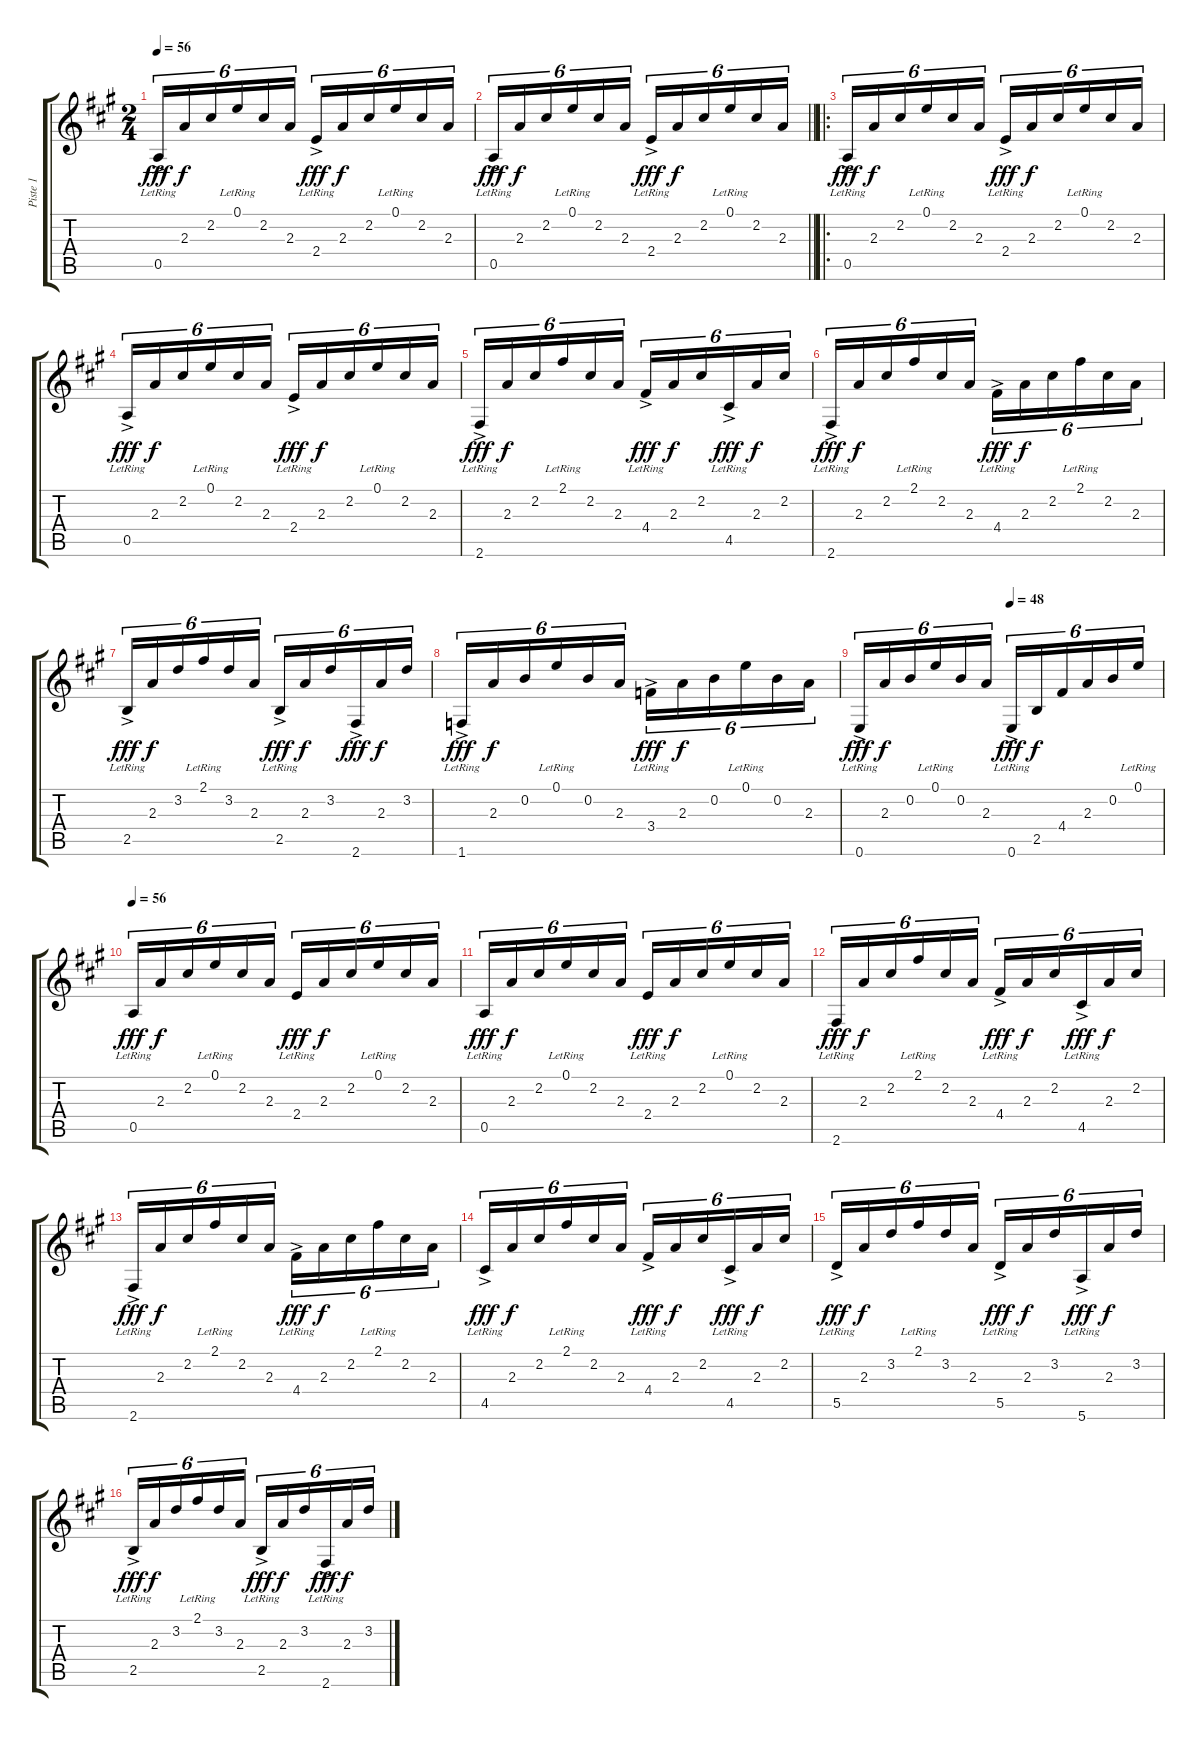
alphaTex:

\track ("Piste 1" "Piste 1") {instrument acousticguitarnylon}
\staff {score tabs}
\tuning (E4 B3 G3 D3 A2 E2) {hide}
\ts (2 4)
\tempo 56
\clef g2
\ks a
0.5{ac lr}.16{tu (6 4) dy fff instrument acousticguitarnylon} 2.3.16{tu (6 4) dy f} 2.2.16{tu (6 4)} 0.1{lr}.16{tu (6 4)} 2.2.16{tu (6 4)} 2.3.16{tu (6 4)} 2.4{ac lr}.16{tu (6 4) dy fff} 2.3.16{tu (6 4) dy f} 2.2.16{tu (6 4)} 0.1{lr}.16{tu (6 4)} 2.2.16{tu (6 4)} 2.3.16{tu (6 4)} |
\barLineRight lightlight
0.5{ac lr}.16{tu (6 4) dy fff} 2.3.16{tu (6 4) dy f} 2.2.16{tu (6 4)} 0.1{lr}.16{tu (6 4)} 2.2.16{tu (6 4)} 2.3.16{tu (6 4)} 2.4{ac lr}.16{tu (6 4) dy fff} 2.3.16{tu (6 4) dy f} 2.2.16{tu (6 4)} 0.1{lr}.16{tu (6 4)} 2.2.16{tu (6 4)} 2.3.16{tu (6 4)} |
\ro
0.5{ac lr}.16{tu (6 4) dy fff} 2.3.16{tu (6 4) dy f} 2.2.16{tu (6 4)} 0.1{lr}.16{tu (6 4)} 2.2.16{tu (6 4)} 2.3.16{tu (6 4)} 2.4{ac lr}.16{tu (6 4) dy fff} 2.3.16{tu (6 4) dy f} 2.2.16{tu (6 4)} 0.1{lr}.16{tu (6 4)} 2.2.16{tu (6 4)} 2.3.16{tu (6 4)} |
0.5{ac lr}.16{tu (6 4) dy fff} 2.3.16{tu (6 4) dy f} 2.2.16{tu (6 4)} 0.1{lr}.16{tu (6 4)} 2.2.16{tu (6 4)} 2.3.16{tu (6 4)} 2.4{ac lr}.16{tu (6 4) dy fff} 2.3.16{tu (6 4) dy f} 2.2.16{tu (6 4)} 0.1{lr}.16{tu (6 4)} 2.2.16{tu (6 4)} 2.3.16{tu (6 4)} |
2.6{ac lr}.16{tu (6 4) dy fff} 2.3.16{tu (6 4) dy f} 2.2.16{tu (6 4)} 2.1{lr}.16{tu (6 4)} 2.2.16{tu (6 4)} 2.3.16{tu (6 4)} 4.4{ac lr}.16{tu (6 4) dy fff} 2.3.16{tu (6 4) dy f} 2.2.16{tu (6 4)} 4.5{ac lr}.16{tu (6 4) dy fff} 2.3.16{tu (6 4) dy f} 2.2.16{tu (6 4)} |
2.6{ac lr}.16{tu (6 4) dy fff} 2.3.16{tu (6 4) dy f} 2.2.16{tu (6 4)} 2.1{lr}.16{tu (6 4)} 2.2.16{tu (6 4)} 2.3.16{tu (6 4)} 4.4{ac lr}.16{tu (6 4) dy fff} 2.3.16{tu (6 4) dy f} 2.2.16{tu (6 4)} 2.1{lr}.16{tu (6 4)} 2.2.16{tu (6 4)} 2.3.16{tu (6 4)} |
2.5{ac lr}.16{tu (6 4) dy fff} 2.3.16{tu (6 4) dy f} 3.2.16{tu (6 4)} 2.1{lr}.16{tu (6 4)} 3.2.16{tu (6 4)} 2.3.16{tu (6 4)} 2.5{ac lr}.16{tu (6 4) dy fff} 2.3.16{tu (6 4) dy f} 3.2.16{tu (6 4)} 2.6{ac}.16{tu (6 4) dy fff} 2.3.16{tu (6 4) dy f} 3.2.16{tu (6 4)} |
1.6{ac lr}.16{tu (6 4) dy fff} 2.3.16{tu (6 4) dy f} 0.2.16{tu (6 4)} 0.1{lr}.16{tu (6 4)} 0.2.16{tu (6 4)} 2.3.16{tu (6 4)} 3.4{ac lr}.16{tu (6 4) dy fff} 2.3.16{tu (6 4) dy f} 0.2.16{tu (6 4)} 0.1{lr}.16{tu (6 4)} 0.2.16{tu (6 4)} 2.3.16{tu (6 4)} |
\tempo (48 0.5)
0.6{ac lr}.16{tu (6 4) dy fff} 2.3.16{tu (6 4) dy f} 0.2.16{tu (6 4)} 0.1{lr}.16{tu (6 4)} 0.2.16{tu (6 4)} 2.3.16{tu (6 4)} 0.6{ac lr}.16{tu (6 4) dy fff} 2.5.16{tu (6 4) dy f} 4.4.16{tu (6 4)} 2.3.16{tu (6 4)} 0.2.16{tu (6 4)} 0.1{lr}.16{tu (6 4)} |
\tempo 56
0.5{lr}.16{tu (6 4) dy fff} 2.3.16{tu (6 4) dy f} 2.2.16{tu (6 4)} 0.1{lr}.16{tu (6 4)} 2.2.16{tu (6 4)} 2.3.16{tu (6 4)} 2.4{lr}.16{tu (6 4) dy fff} 2.3.16{tu (6 4) dy f} 2.2.16{tu (6 4)} 0.1{lr}.16{tu (6 4)} 2.2.16{tu (6 4)} 2.3.16{tu (6 4)} |
0.5{lr}.16{tu (6 4) dy fff} 2.3.16{tu (6 4) dy f} 2.2.16{tu (6 4)} 0.1{lr}.16{tu (6 4)} 2.2.16{tu (6 4)} 2.3.16{tu (6 4)} 2.4{lr}.16{tu (6 4) dy fff} 2.3.16{tu (6 4) dy f} 2.2.16{tu (6 4)} 0.1{lr}.16{tu (6 4)} 2.2.16{tu (6 4)} 2.3.16{tu (6 4)} |
2.6{lr}.16{tu (6 4) dy fff} 2.3.16{tu (6 4) dy f} 2.2.16{tu (6 4)} 2.1{lr}.16{tu (6 4)} 2.2.16{tu (6 4)} 2.3.16{tu (6 4)} 4.4{ac lr}.16{tu (6 4) dy fff} 2.3.16{tu (6 4) dy f} 2.2.16{tu (6 4)} 4.5{ac lr}.16{tu (6 4) dy fff} 2.3.16{tu (6 4) dy f} 2.2.16{tu (6 4)} |
2.6{ac lr}.16{tu (6 4) dy fff} 2.3.16{tu (6 4) dy f} 2.2.16{tu (6 4)} 2.1{lr}.16{tu (6 4)} 2.2.16{tu (6 4)} 2.3.16{tu (6 4)} 4.4{ac lr}.16{tu (6 4) dy fff} 2.3.16{tu (6 4) dy f} 2.2.16{tu (6 4)} 2.1{lr}.16{tu (6 4)} 2.2.16{tu (6 4)} 2.3.16{tu (6 4)} |
4.5{ac lr}.16{tu (6 4) dy fff} 2.3.16{tu (6 4) dy f} 2.2.16{tu (6 4)} 2.1{lr}.16{tu (6 4)} 2.2.16{tu (6 4)} 2.3.16{tu (6 4)} 4.4{ac lr}.16{tu (6 4) dy fff} 2.3.16{tu (6 4) dy f} 2.2.16{tu (6 4)} 4.5{ac lr}.16{tu (6 4) dy fff} 2.3.16{tu (6 4) dy f} 2.2.16{tu (6 4)} |
5.5{ac lr}.16{tu (6 4) dy fff} 2.3.16{tu (6 4) dy f} 3.2.16{tu (6 4)} 2.1{lr}.16{tu (6 4)} 3.2.16{tu (6 4)} 2.3.16{tu (6 4)} 5.5{ac lr}.16{tu (6 4) dy fff} 2.3.16{tu (6 4) dy f} 3.2.16{tu (6 4)} 5.6{ac lr}.16{tu (6 4) dy fff} 2.3.16{tu (6 4) dy f} 3.2.16{tu (6 4)} |
2.5{ac lr}.16{tu (6 4) dy fff} 2.3.16{tu (6 4) dy f} 3.2.16{tu (6 4)} 2.1{lr}.16{tu (6 4)} 3.2.16{tu (6 4)} 2.3.16{tu (6 4)} 2.5{ac lr}.16{tu (6 4) dy fff} 2.3.16{tu (6 4) dy f} 3.2.16{tu (6 4)} 2.6{ac lr}.16{tu (6 4) dy fff} 2.3.16{tu (6 4) dy f} 3.2.16{tu (6 4)}
